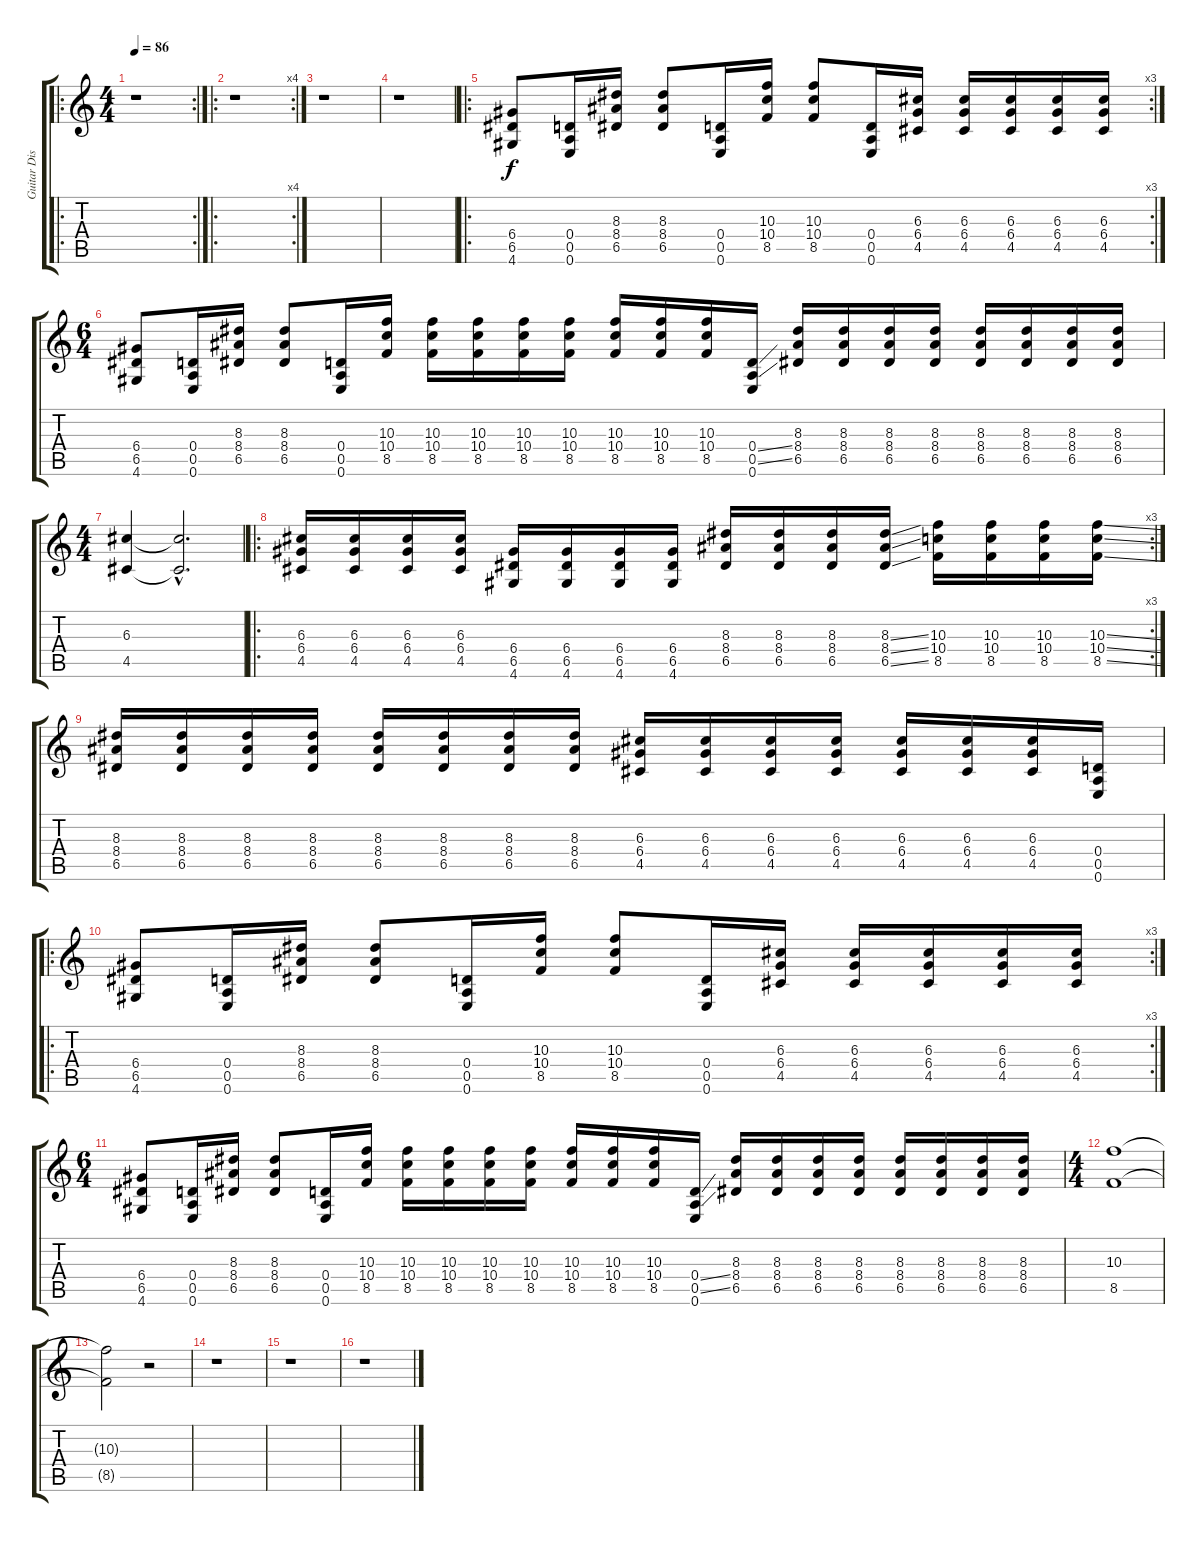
\track ("Guitar Dist" "Guitar Dis") {instrument distortionguitar}
\staff {score tabs}
\tuning (E4 B3 G3 D3 A2 E2) {hide}
\ro
\rc 2
\ts (4 4)
\tempo 86
\clef g2
\ks c
r.1{dy f instrument distortionguitar} |
\ro
\rc 4
r.1 |
r.1 |
r.1 |
\ro
\rc 3
(6.4 6.5 4.6).8 (0.4 0.5 0.6).16 (8.3 8.4 6.5).16 (8.3 8.4 6.5).8 (0.4 0.5 0.6).16 (10.3 10.4 8.5).16 (10.3 10.4 8.5).8 (0.4 0.5 0.6).16 (6.3 6.4 4.5).16 (6.3 6.4 4.5).16 (6.3 6.4 4.5).16 (6.3 6.4 4.5).16 (6.3 6.4 4.5).16 |
\ts (6 4)
(6.4 6.5 4.6).8 (0.4 0.5 0.6).16 (8.3 8.4 6.5).16 (8.3 8.4 6.5).8 (0.4 0.5 0.6).16 (10.3 10.4 8.5).16 (10.3 10.4 8.5).16 (10.3 10.4 8.5).16 (10.3 10.4 8.5).16 (10.3 10.4 8.5).16 (10.3 10.4 8.5).16 (10.3 10.4 8.5).16 (10.3 10.4 8.5).16 (0.4{ss} 0.5{ss} 0.6).16 (8.3 8.4 6.5).16 (8.3 8.4 6.5).16 (8.3 8.4 6.5).16 (8.3 8.4 6.5).16 (8.3 8.4 6.5).16 (8.3 8.4 6.5).16 (8.3 8.4 6.5).16 (8.3 8.4 6.5).16 |
\ts (4 4)
(6.3 4.5).4 (6.3{hac t} 4.5{hac t}).2{d} |
\ro
\rc 3
(6.3 6.4 4.5).16{instrument electricguitarmuted} (6.3 6.4 4.5).16 (6.3 6.4 4.5).16 (6.3 6.4 4.5).16 (6.4 6.5 4.6).16 (6.4 6.5 4.6).16 (6.4 6.5 4.6).16 (6.4 6.5 4.6).16 (8.3 8.4 6.5).16 (8.3 8.4 6.5).16 (8.3 8.4 6.5).16 (8.3{ss} 8.4{ss} 6.5{ss}).16 (10.3 10.4 8.5).16 (10.3 10.4 8.5).16 (10.3 10.4 8.5).16 (10.3{ss} 10.4{ss} 8.5{ss}).16 |
(8.3 8.4 6.5).16 (8.3 8.4 6.5).16 (8.3 8.4 6.5).16 (8.3 8.4 6.5).16 (8.3 8.4 6.5).16 (8.3 8.4 6.5).16 (8.3 8.4 6.5).16 (8.3 8.4 6.5).16 (6.3 6.4 4.5).16 (6.3 6.4 4.5).16 (6.3 6.4 4.5).16 (6.3 6.4 4.5).16 (6.3 6.4 4.5).16 (6.3 6.4 4.5).16 (6.3 6.4 4.5).16 (0.4 0.5 0.6).16 |
\ro
\rc 3
(6.4 6.5 4.6).8{instrument distortionguitar} (0.4 0.5 0.6).16 (8.3 8.4 6.5).16 (8.3 8.4 6.5).8 (0.4 0.5 0.6).16 (10.3 10.4 8.5).16 (10.3 10.4 8.5).8 (0.4 0.5 0.6).16 (6.3 6.4 4.5).16 (6.3 6.4 4.5).16 (6.3 6.4 4.5).16 (6.3 6.4 4.5).16 (6.3 6.4 4.5).16 |
\ts (6 4)
(6.4 6.5 4.6).8 (0.4 0.5 0.6).16 (8.3 8.4 6.5).16 (8.3 8.4 6.5).8 (0.4 0.5 0.6).16 (10.3 10.4 8.5).16 (10.3 10.4 8.5).16 (10.3 10.4 8.5).16 (10.3 10.4 8.5).16 (10.3 10.4 8.5).16 (10.3 10.4 8.5).16 (10.3 10.4 8.5).16 (10.3 10.4 8.5).16 (0.4{ss} 0.5{ss} 0.6).16 (8.3 8.4 6.5).16 (8.3 8.4 6.5).16 (8.3 8.4 6.5).16 (8.3 8.4 6.5).16 (8.3 8.4 6.5).16 (8.3 8.4 6.5).16 (8.3 8.4 6.5).16 (8.3 8.4 6.5).16 |
\ts (4 4)
(10.3 8.5).1 |
(10.3{t} 8.5{t}).2 r.2 |
r.1 |
r.1 |
r.1
